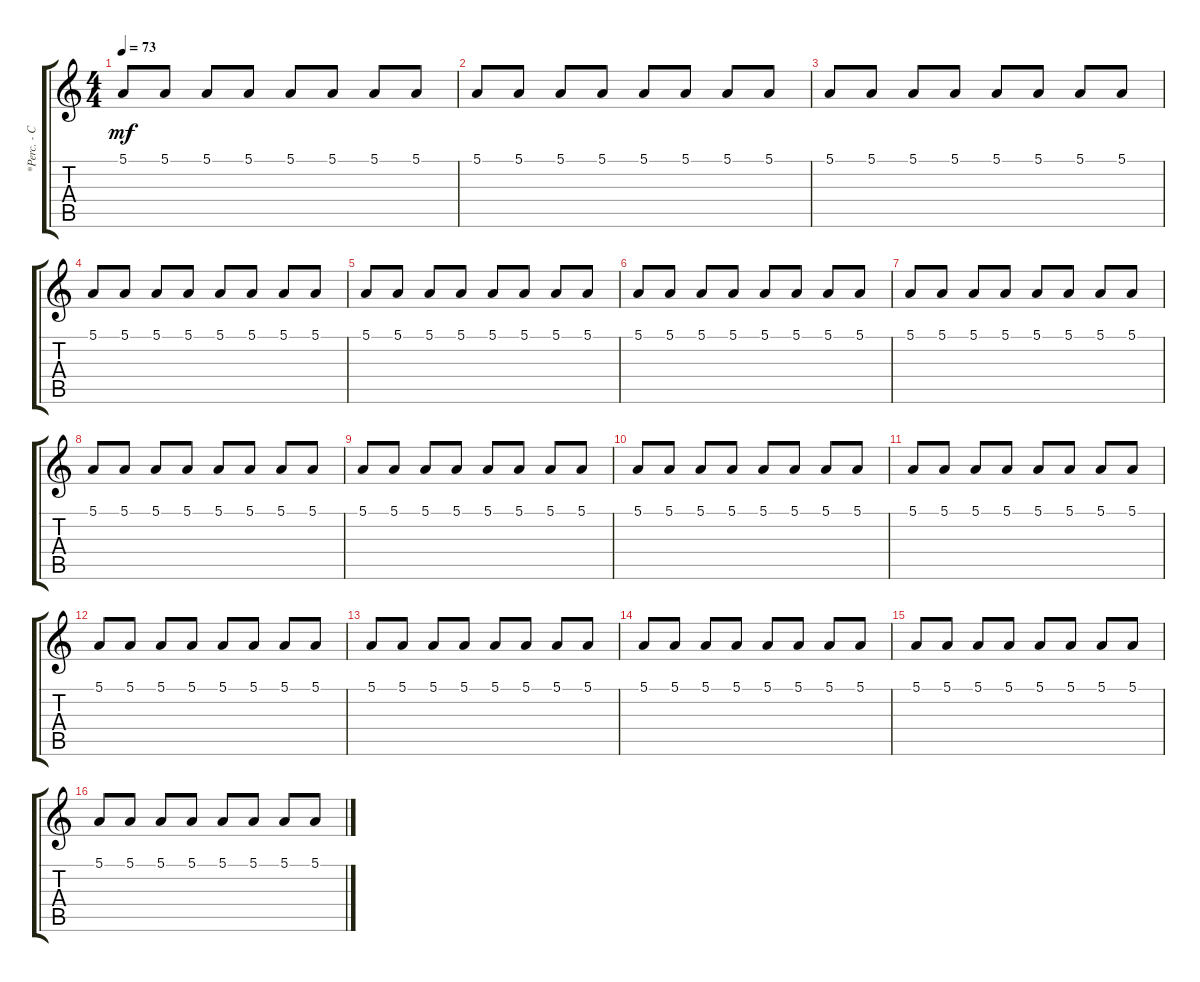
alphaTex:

\track ("*Perc. - Cabasa" "*Perc. - C") {instrument acousticgrandpiano}
\staff {score tabs}
\tuning (E4 B3 G3 D3 A2 E2) {hide}
\ts (4 4)
\tempo 73
\clef g2
\ks c
5.1.8{dy mf} 5.1.8 5.1.8 5.1.8 5.1.8 5.1.8 5.1.8 5.1.8 |
5.1.8 5.1.8 5.1.8 5.1.8 5.1.8 5.1.8 5.1.8 5.1.8 |
5.1.8 5.1.8 5.1.8 5.1.8 5.1.8 5.1.8 5.1.8 5.1.8 |
5.1.8 5.1.8 5.1.8 5.1.8 5.1.8 5.1.8 5.1.8 5.1.8 |
5.1.8 5.1.8 5.1.8 5.1.8 5.1.8 5.1.8 5.1.8 5.1.8 |
5.1.8 5.1.8 5.1.8 5.1.8 5.1.8 5.1.8 5.1.8 5.1.8 |
5.1.8 5.1.8 5.1.8 5.1.8 5.1.8 5.1.8 5.1.8 5.1.8 |
5.1.8 5.1.8 5.1.8 5.1.8 5.1.8 5.1.8 5.1.8 5.1.8 |
5.1.8 5.1.8 5.1.8 5.1.8 5.1.8 5.1.8 5.1.8 5.1.8 |
5.1.8 5.1.8 5.1.8 5.1.8 5.1.8 5.1.8 5.1.8 5.1.8 |
5.1.8 5.1.8 5.1.8 5.1.8 5.1.8 5.1.8 5.1.8 5.1.8 |
5.1.8 5.1.8 5.1.8 5.1.8 5.1.8 5.1.8 5.1.8 5.1.8 |
5.1.8 5.1.8 5.1.8 5.1.8 5.1.8 5.1.8 5.1.8 5.1.8 |
5.1.8 5.1.8 5.1.8 5.1.8 5.1.8 5.1.8 5.1.8 5.1.8 |
5.1.8 5.1.8 5.1.8 5.1.8 5.1.8 5.1.8 5.1.8 5.1.8 |
5.1.8 5.1.8 5.1.8 5.1.8 5.1.8 5.1.8 5.1.8 5.1.8
